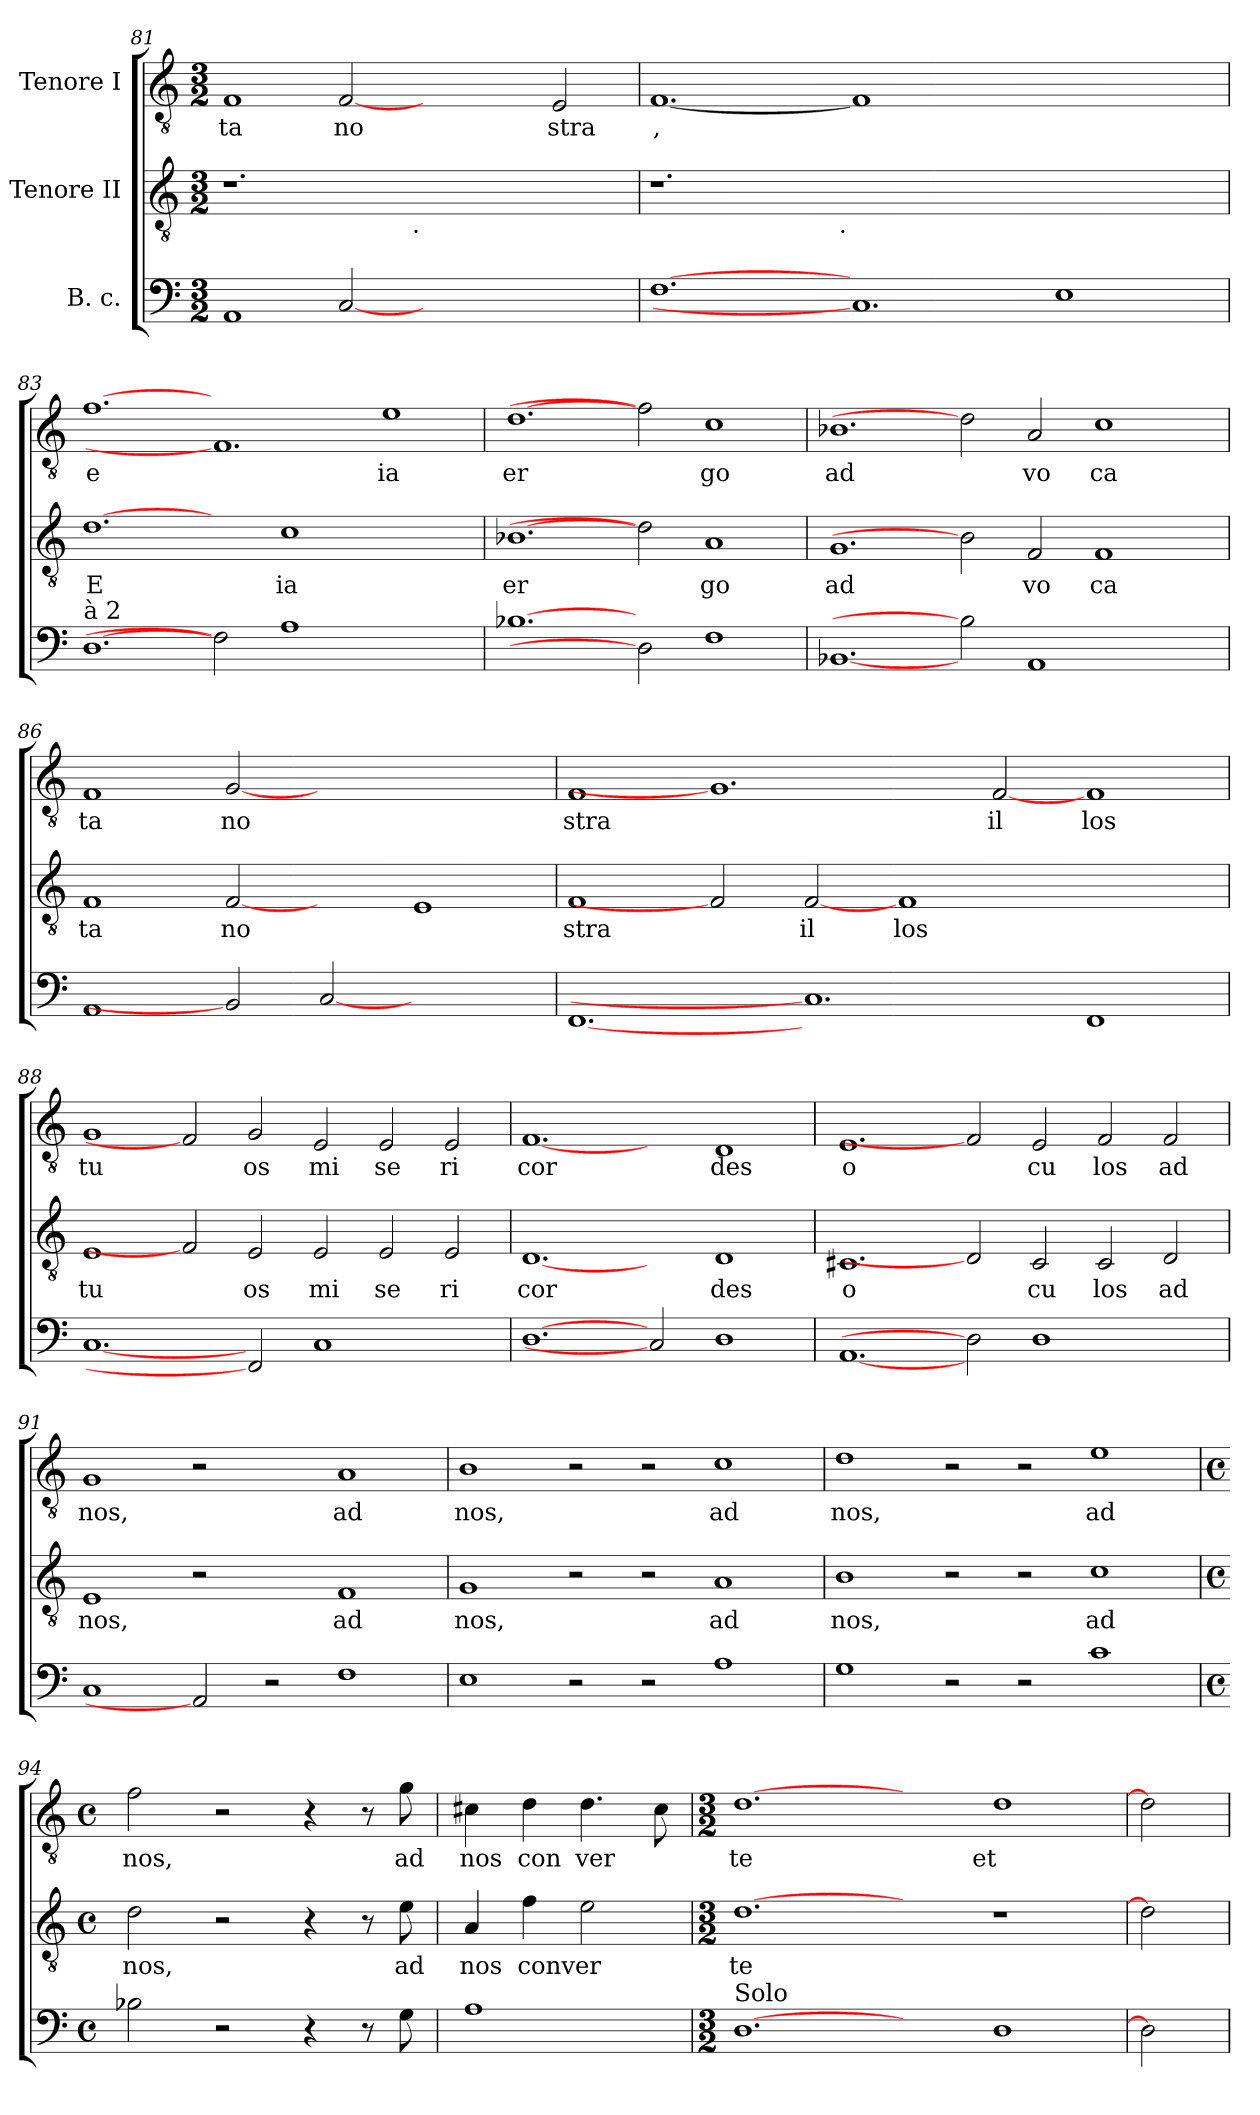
**kern	**kern	**text	**kern	**text
*part3	*part2	*part2	*part1	*part1
*staff3	*staff2	*staff2	*staff1	*staff1
*I"B. c.	*I"Tenore II	*	*I"Tenore I	*
*clefF4	*clefGv2	*	*clefGv2	*
*k[]	*k[]	*	*k[]	*
*C:	*C:	*	*C:	*
*M3/2	*M3/2	*	*M3/2	*
=81	=81	=81	=81	=81
!	!	!	!	!LO:LY:b
*	*^	*	*	*
1AA	1.r	1ryy	.	1F	ta
!	!	!	!	!	!LO:LY:b
[2C	.	4...ryy	.	[2F	no
!	!	!LO:TX:b:t=.	!	!	!
.	.	1ryy	.	.	.
1.ryy	1.ryy	.	.	1ryy	.
.	.	2ryy	.	.	.
!	!	!	!	!	!LO:LY:b
.	.	.	.	2E/	stra
.	.	32ryy	.	.	.
=82	=82	=82	=82	=82	=82
!	!	!	!	!	!LO:LY:b
[1.F	1.r	1ryy	.	[1.F	,
.	.	4...ryy	.	.	.
!	!	!LO:TX:b:t=.	!	!	!
.	.	1ryy	.	.	.
1.C]	0ryy	.	.	1F]	.
.	.	1ryy	.	.	.
.	.	.	.	1.ryy	.
1E	.	.	.	.	.
.	.	2ryy	.	.	.
.	2ryy	.	.	.	.
.	.	32ryy	.	.	.
=83	=83	=83	=83	=83	=83
!LO:TX:a:t=à 2	!	!	!	!	!
!	!	!	!LO:LY:b	!	!LO:LY:b
*	*v	*v	*	*	*
[1.D	[1.d	E	[1.f	e
2F]	2ryy	.	1.F]	.
!	!	!LO:LY:b	!	!
1A	1c	ia	.	.
!	!	!	!	!LO:LY:b
1ryy	1ryy	.	1e	ia
=84	=84	=84	=84	=84
!	!	!LO:LY:b	!	!LO:LY:b
[1.B-X	[1.B-X	er	[1.d	er
2D]	2d]	.	2f]	.
!	!	!LO:LY:b	!	!LO:LY:b
1F	1A	go	1c	go
=85	=85	=85	=85	=85
!	!	!LO:LY:b	!	!LO:LY:b
[1.BB-X	1.G	ad	1.B-X	ad
2B-]	2B-]	.	2d]	.
!	!	!LO:LY:b	!	!LO:LY:b
1AA	2F/	vo	2A/	vo
!	!	!LO:LY:b	!	!LO:LY:b
.	1F	ca	1c	ca
2ryy	.	.	.	.
=86	=86	=86	=86	=86
!	!	!LO:LY:b	!	!LO:LY:b
1AA	1F	ta	1F	ta
!	!	!LO:LY:b	!	!LO:LY:b
2BB-]	[2F	no	[2G	no
[2C	2ryy	.	1.ryy	.
1ryy	1E	.	.	.
=87	=87	=87	=87	=87
!	!	!LO:LY:b	!	!LO:LY:b
[1.FF	1F	stra	1F	stra
.	2F]	.	1.G]	.
!	!	!LO:LY:b	!	!
1.C]	[2F	il	.	.
!	!	!LO:LY:b	!	!
.	1F	los	.	.
!	!	!	!	!LO:LY:b
.	.	.	[2F	il
!	!	!	!	!LO:LY:b
1FF	1ryy	.	1F	los
=88	=88	=88	=88	=88
!	!	!LO:LY:b	!	!LO:LY:b
[1.C	1E	tu	1G	tu
.	2F]	.	2F]	.
!	!	!LO:LY:b	!	!LO:LY:b
2FF]	2E/	os	2G/	os
!	!	!LO:LY:b	!	!LO:LY:b
1C	2E/	mi	2E/	mi
!	!	!LO:LY:b	!	!LO:LY:b
.	2E/	se	2E/	se
!	!	!LO:LY:b	!	!LO:LY:b
2ryy	2E/	ri	2E/	ri
!!LO:LB:g=z
=89	=89	=89	=89	=89
!	!	!LO:LY:b	!	!LO:LY:b
[1.D	[1.D	cor	[1.F	cor
2C]	2ryy	.	2ryy	.
!	!	!LO:LY:b	!	!LO:LY:b
1D	1D	des	1D	des
=90	=90	=90	=90	=90
!	!	!LO:LY:b	!	!LO:LY:b
[1.AA	1.C#X	o	1.E	o
2D]	2D]	.	2F]	.
!	!	!LO:LY:b	!	!LO:LY:b
1D	2C#/	cu	2E/	cu
!	!	!LO:LY:b	!	!LO:LY:b
.	2C#/	los	2F/	los
!	!	!LO:LY:b	!	!LO:LY:b
2ryy	2D/	ad	2F/	ad
=91	=91	=91	=91	=91
!	!	!LO:LY:b	!	!LO:LY:b
1C	1E	nos,	1G	nos,
2AA]	2r	.	2r	.
2r	2ryy	.	2ryy	.
!	!	!LO:LY:b	!	!LO:LY:b
1F	1F	ad	1A	ad
=92	=92	=92	=92	=92
!	!	!LO:LY:b	!	!LO:LY:b
1E	1G	nos,	1B	nos,
2r	2r	.	2r	.
2r	2r	.	2r	.
!	!	!LO:LY:b	!	!LO:LY:b
1A	1A	ad	1c	ad
=93	=93	=93	=93	=93
!	!	!LO:LY:b	!	!LO:LY:b
1G	1B	nos,	1d	nos,
2r	2r	.	2r	.
2r	2r	.	2r	.
!	!	!LO:LY:b	!	!LO:LY:b
1c	1c	ad	1e	ad
=94	=94	=94	=94	=94
*M4/4	*M4/4	*	*M4/4	*
*met(c)	*met(c)	*	*met(c)	*
!	!	!LO:LY:b	!	!LO:LY:b
2B-X\	2d\	nos,	2f\	nos,
2r	2r	.	2r	.
4r	4r	.	4r	.
8r	8r	.	8r	.
!	!	!LO:LY:b	!	!LO:LY:b
8G\	8e\	ad	8g\	ad
=95	=95	=95	=95	=95
!	!	!LO:LY:b	!	!LO:LY:b
1A	4A/	nos	4c#X\	nos
!	!	!LO:LY:b	!	!LO:LY:b
.	4f\	conver	4d\	con
!	!	!	!	!LO:LY:b
.	2e\	.	4.d\	ver
.	.	.	8c#>\	.
=96	=96	=96	=96	=96
*M3/2	*M3/2	*	*M3/2	*
!LO:TX:a:t=Solo	!	!	!	!
!	!	!LO:LY:b	!	!LO:LY:b
[1.D	[1.d	te	[1.d	te
2ryy	2ryy	.	2ryy	.
!	!	!	!	!LO:LY:b
1D	1r	.	1d	et
=97	=97	=97	=97	=97
2D]	2d]	.	2d]	.
=	=	=	=	=
*-	*-	*-	*-	*-
